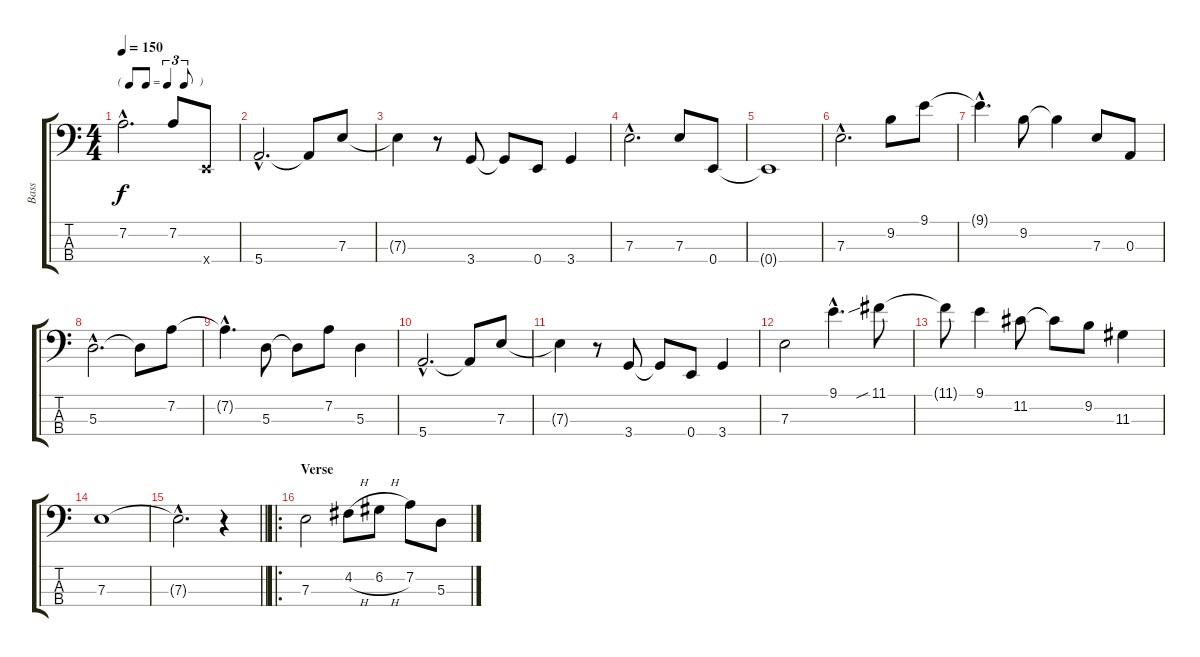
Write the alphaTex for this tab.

\track ("Bass" "Bass") {instrument electricbassfinger}
\staff {score tabs}
\tuning (G2 D2 A1 E1) {hide}
\ts (4 4)
\tf triplet8th
\tempo 150
\clef f4
\ks c
7.2{hac t}.2{d dy f} 7.2.8 0.4{x}.8 |
5.4{hac}.2{d} 5.4{t}.8 7.3.8 |
7.3{t}.4 r.8 3.4.8 3.4{t}.8 0.4.8 3.4.4 |
7.3{hac}.2{d} 7.3.8 0.4.8 |
0.4{t}.1 |
7.3{hac}.2{d} 9.2.8 9.1.8 |
9.1{hac t}.4{d} 9.2.8 9.2{t}.4 7.3.8 0.3.8 |
5.3{hac}.2{d} 5.3{t}.8 7.2.8 |
7.2{hac t}.4{d} 5.3.8 5.3{t}.8 7.2.8 5.3.4 |
5.4{hac}.2{d} 5.4{t}.8 7.3.8 |
7.3{t}.4 r.8 3.4.8 3.4{t}.8 0.4.8 3.4.4 |
7.3.2 9.1{hac}.4{d} 11.1{sib}.8 |
11.1{t}.8 9.1.4 11.2.8 11.2{t}.8 9.2.8 11.3.4 |
7.3.1 |
\barLineRight lightlight
7.3{hac t}.2{d} r.4 |
\ro
\section ("" "Verse")
7.3.2 4.2{h}.8 6.2{h}.8 7.2.8 5.3.8
